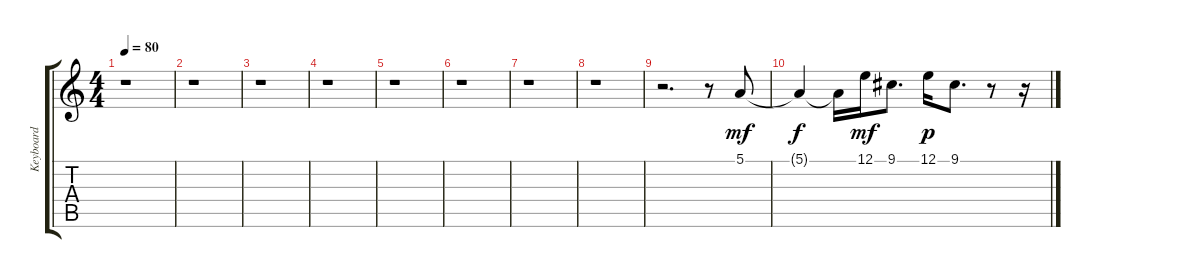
\track ("Keyboard" "Keyboard") {instrument synthvoice}
\staff {score tabs}
\tuning (E4 B3 G3 D3 A2 E2) {hide}
\ts (4 4)
\tempo 80
\clef g2
\ks c
r.1{dy f} |
r.1 |
r.1 |
r.1 |
r.1 |
r.1 |
r.1 |
r.1 |
r.2{d} r.8 5.1.8{dy mf} |
5.1{t}.4{dy f} 5.1{t}.16 12.1.16{dy mf} 9.1.8{d} 12.1.16{dy p} 9.1.8{d} r.8 r.16
